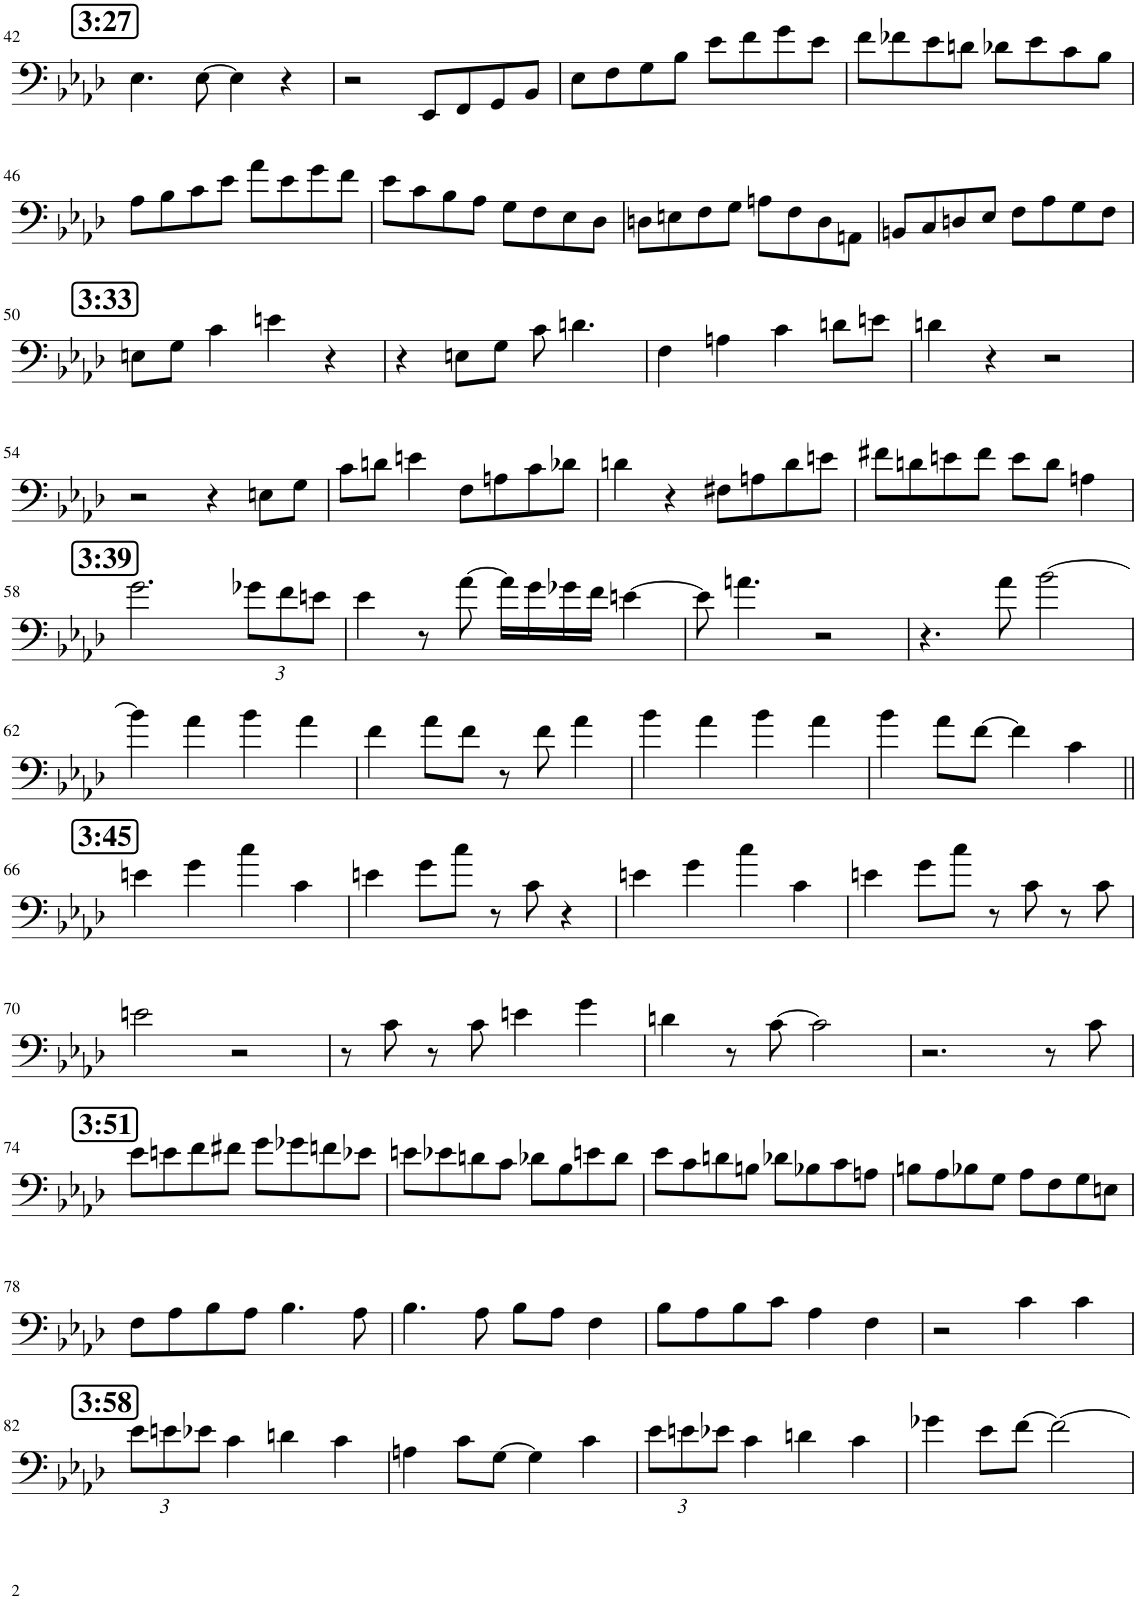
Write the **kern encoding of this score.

**kern
*part1
*staff1
*I"Baritone Saxophone
*I'Bar. Sax.
!!LO:PB:g=z
*clefF4
*ITrd12c21
*k[b-e-a-d-]
*M2/2
!!LO:REH:place=s1:a:B:cj:fs=14:t=3&colon;27
=42
4.E-\
[8E-\
4E-\]
4r
=43
2r
8EE-/L
8FF/
8GG/
8BB-/J
=44
8E-\L
8F\
8G\
8B-\J
8e-\L
8f\
8g\
8e-\J
=45
8f\L
8f-X\
8e-\
8dn\J
8d-X\L
8e-\
8c\
8B-\J
!!LO:LB:g=z
=46
8A-\L
8B-\
8c\
8e-\J
8a-\L
8e-\
8g\
8f\J
=47
8e-\L
8c\
8B-\
8A-\J
8G\L
8F\
8E-\
8D-\J
=48
8Dn\L
8En\
8F\
8G\J
8An\L
8F\
8D\
8AAn\J
=49
8BBn/L
8C/
8Dn/
8E-/J
8F\L
8A-\
8G\
8F\J
!!LO:LB:g=z
!!LO:REH:place=s1:a:B:cj:fs=14:t=3&colon;33
=50
8En\L
8G\J
4c\
4en\
4r
=51
4r
8En\L
8G\J
8c\
4.dn\
=52
4F\
4An\
4c\
8dn\L
8en\J
=53
4dn\
4r
2r
!!LO:LB:g=z
=54
2r
4r
8En\L
8G\J
=55
8c\L
8dn\J
4en\
8F\L
8An\
8c\
8d-X\J
=56
4dn\
4r
8F#X\L
8An\
8d\
8en\J
=57
8f#X\L
8dn\
8en\
8f#\J
8e\L
8d\J
4An\
!!LO:LB:g=z
!!LO:REH:place=s1:a:B:cj:fs=14:t=3&colon;39
=58
2.g\
*Xbrackettup
12g-X\L
12f\
12en\J
=59
4e-\
8r
[8a-\
16a-\LL]
16g\
16g-X\
16f\JJ
[4en\
=60
8e\]
4.an\
2r
=61
4.r
8a-\
[2b-\
!!LO:LB:g=z
=62
4b-\]
4a-\
4b-\
4a-\
=63
4f\
8a-\L
8f\J
8r
8f\
4a-\
=64
4b-\
4a-\
4b-\
4a-\
=65
4b-\
8a-\L
[8f\J
4f\]
4c\
!!LO:LB:g=z
!!LO:REH:place=s1:a:B:cj:fs=14:t=3&colon;45
=66||
4en\
4g\
4cc\
4c\
=67
4en\
8g\L
8cc\J
8r
8c\
4r
=68
4en\
4g\
4cc\
4c\
=69
4en\
8g\L
8cc\J
8r
8c\
8r
8c\
!!LO:LB:g=z
=70
2en\
2r
=71
8r
8c\
8r
8c\
4en\
4g\
=72
4dn\
8r
[8c\
2c\]
=73
2.r
8r
8c\
!!LO:LB:g=z
!!LO:REH:place=s1:a:B:cj:fs=14:t=3&colon;51
=74
8e-\L
8en\
8f\
8f#X\J
8g\L
8g-X\
8fn\
8e-X\J
=75
8en\L
8e-X\
8dn\
8c\J
8d-X\L
8B-\
8en\
8d-\J
=76
8e-\L
8c\
8dn\
8Bn\J
8d-X\L
8B-X\
8c\
8An\J
=77
8Bn\L
8A-\
8B-X\
8G\J
8A-\L
8F\
8G\
8En\J
!!LO:LB:g=z
=78
8F\L
8A-\
8B-\
8A-\J
4.B-\
8A-\
=79
4.B-\
8A-\
8B-\L
8A-\J
4F\
=80
8B-\L
8A-\
8B-\
8c\J
4A-\
4F\
=81
2r
4c\
4c\
!!LO:LB:g=z
!!LO:REH:place=s1:a:B:cj:fs=14:t=3&colon;58
=82
12e-\L
12en\
12e-X\J
4c\
4dn\
4c\
=83
4An\
8c\L
[8G\J
4G\]
4c\
=84
12e-\L
12en\
12e-X\J
4c\
4dn\
4c\
=85
4g-X\
8e-\L
[8f\J
2f\_
=
*-
